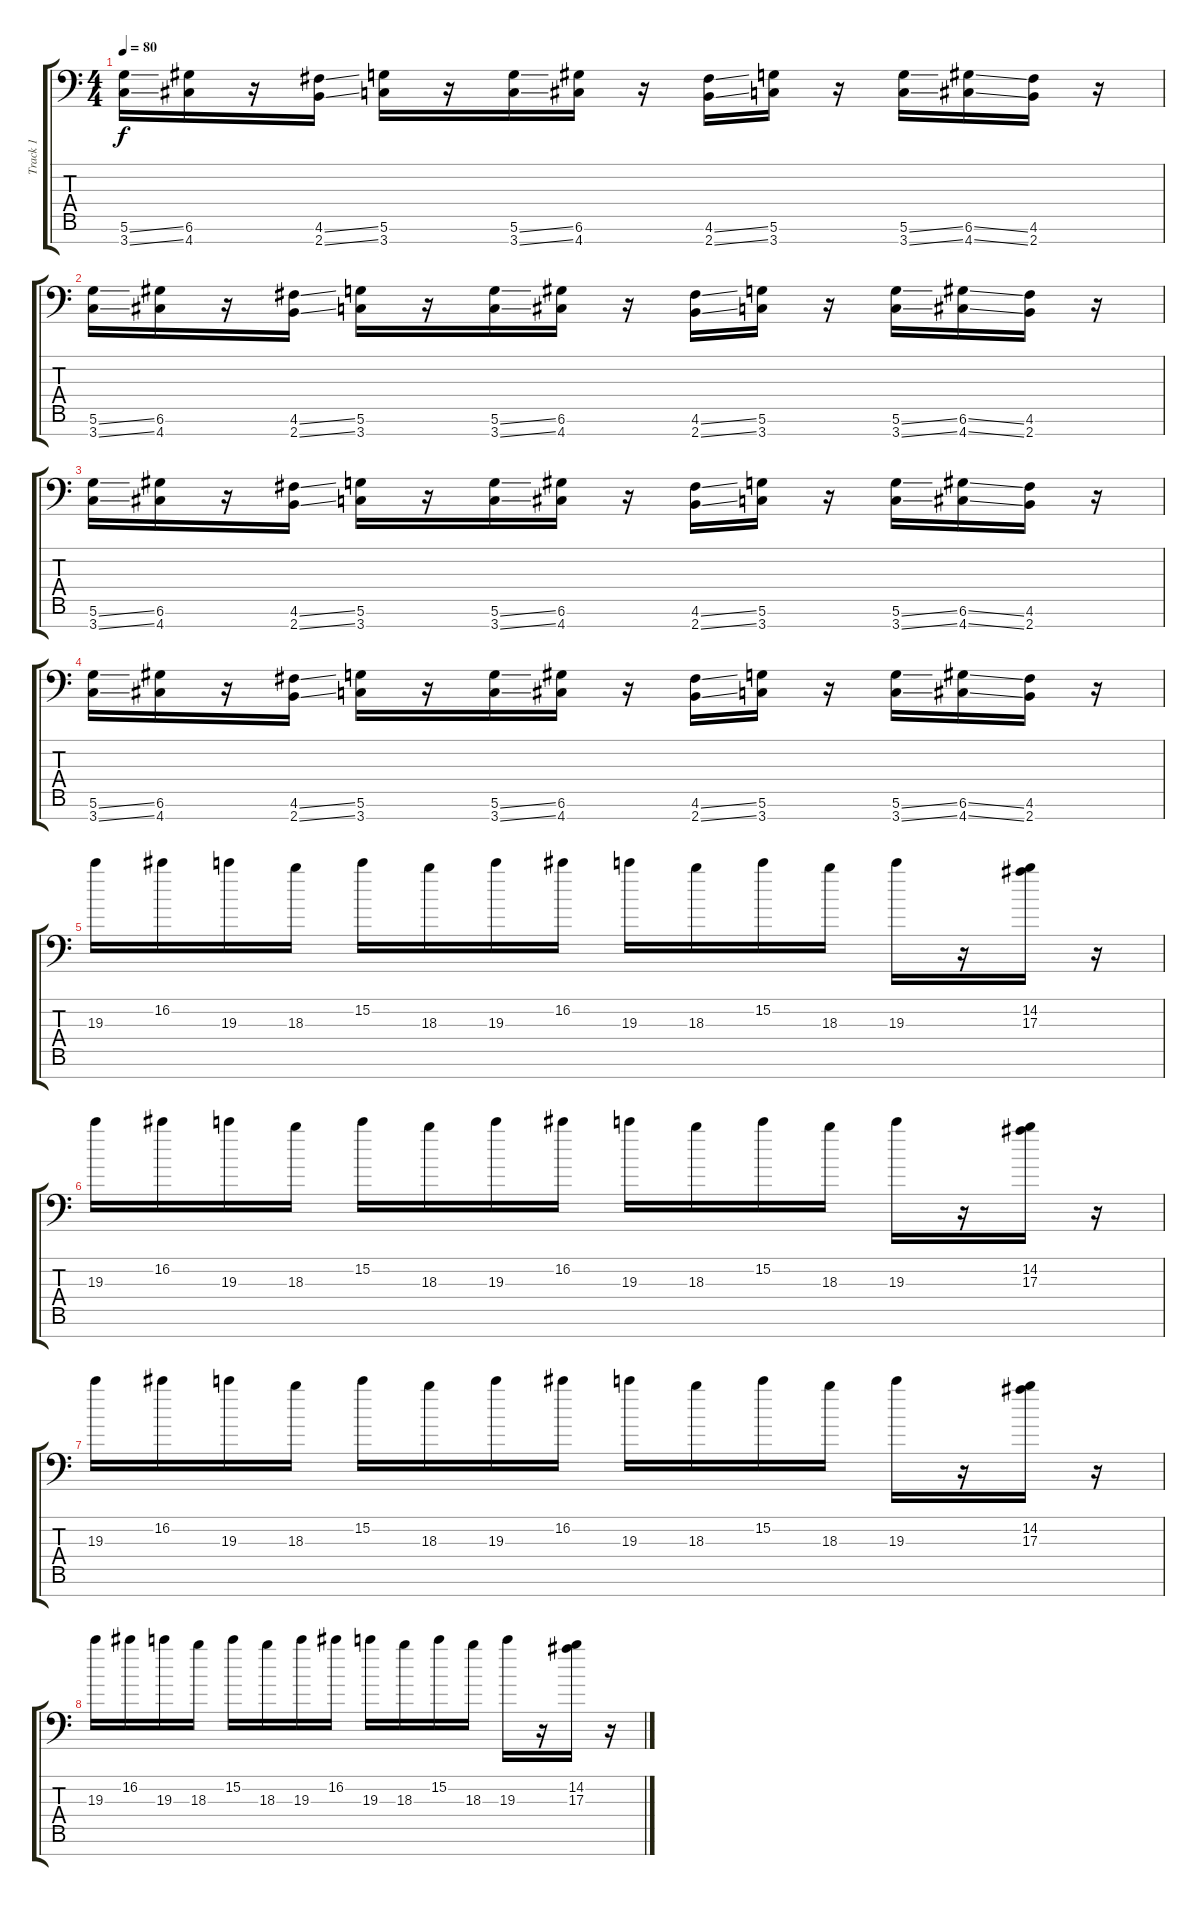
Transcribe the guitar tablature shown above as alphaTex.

\track ("Track 1" "Track 1") {instrument distortionguitar}
\staff {score tabs}
\tuning (D4 A3 F3 C3 G2 D2 A1) {hide}
\ts (4 4)
\tempo 80
\clef f4
\ks c
(5.6{ss} 3.7{ss}).16{dy f} (6.6 4.7).16 r.16 (4.6{ss} 2.7{ss}).16 (5.6 3.7).16 r.16 (5.6{ss} 3.7{ss}).16 (6.6 4.7).16 r.16 (4.6{ss} 2.7{ss}).16 (5.6 3.7).16 r.16 (5.6{ss} 3.7{ss}).16 (6.6{ss} 4.7{ss}).16 (4.6 2.7).16 r.16 |
(5.6{ss} 3.7{ss}).16 (6.6 4.7).16 r.16 (4.6{ss} 2.7{ss}).16 (5.6 3.7).16 r.16 (5.6{ss} 3.7{ss}).16 (6.6 4.7).16 r.16 (4.6{ss} 2.7{ss}).16 (5.6 3.7).16 r.16 (5.6{ss} 3.7{ss}).16 (6.6{ss} 4.7{ss}).16 (4.6 2.7).16 r.16 |
(5.6{ss} 3.7{ss}).16 (6.6 4.7).16 r.16 (4.6{ss} 2.7{ss}).16 (5.6 3.7).16 r.16 (5.6{ss} 3.7{ss}).16 (6.6 4.7).16 r.16 (4.6{ss} 2.7{ss}).16 (5.6 3.7).16 r.16 (5.6{ss} 3.7{ss}).16 (6.6{ss} 4.7{ss}).16 (4.6 2.7).16 r.16 |
(5.6{ss} 3.7{ss}).16 (6.6 4.7).16 r.16 (4.6{ss} 2.7{ss}).16 (5.6 3.7).16 r.16 (5.6{ss} 3.7{ss}).16 (6.6 4.7).16 r.16 (4.6{ss} 2.7{ss}).16 (5.6 3.7).16 r.16 (5.6{ss} 3.7{ss}).16 (6.6{ss} 4.7{ss}).16 (4.6 2.7).16 r.16 |
19.3.16 16.2.16 19.3.16 18.3.16 15.2.16 18.3.16 19.3.16 16.2.16 19.3.16 18.3.16 15.2.16 18.3.16 19.3.16 r.16 (14.2 17.3).16 r.16 |
19.3.16 16.2.16 19.3.16 18.3.16 15.2.16 18.3.16 19.3.16 16.2.16 19.3.16 18.3.16 15.2.16 18.3.16 19.3.16 r.16 (14.2 17.3).16 r.16 |
19.3.16 16.2.16 19.3.16 18.3.16 15.2.16 18.3.16 19.3.16 16.2.16 19.3.16 18.3.16 15.2.16 18.3.16 19.3.16 r.16 (14.2 17.3).16 r.16 |
19.3.16 16.2.16 19.3.16 18.3.16 15.2.16 18.3.16 19.3.16 16.2.16 19.3.16 18.3.16 15.2.16 18.3.16 19.3.16 r.16 (14.2 17.3).16 r.16
